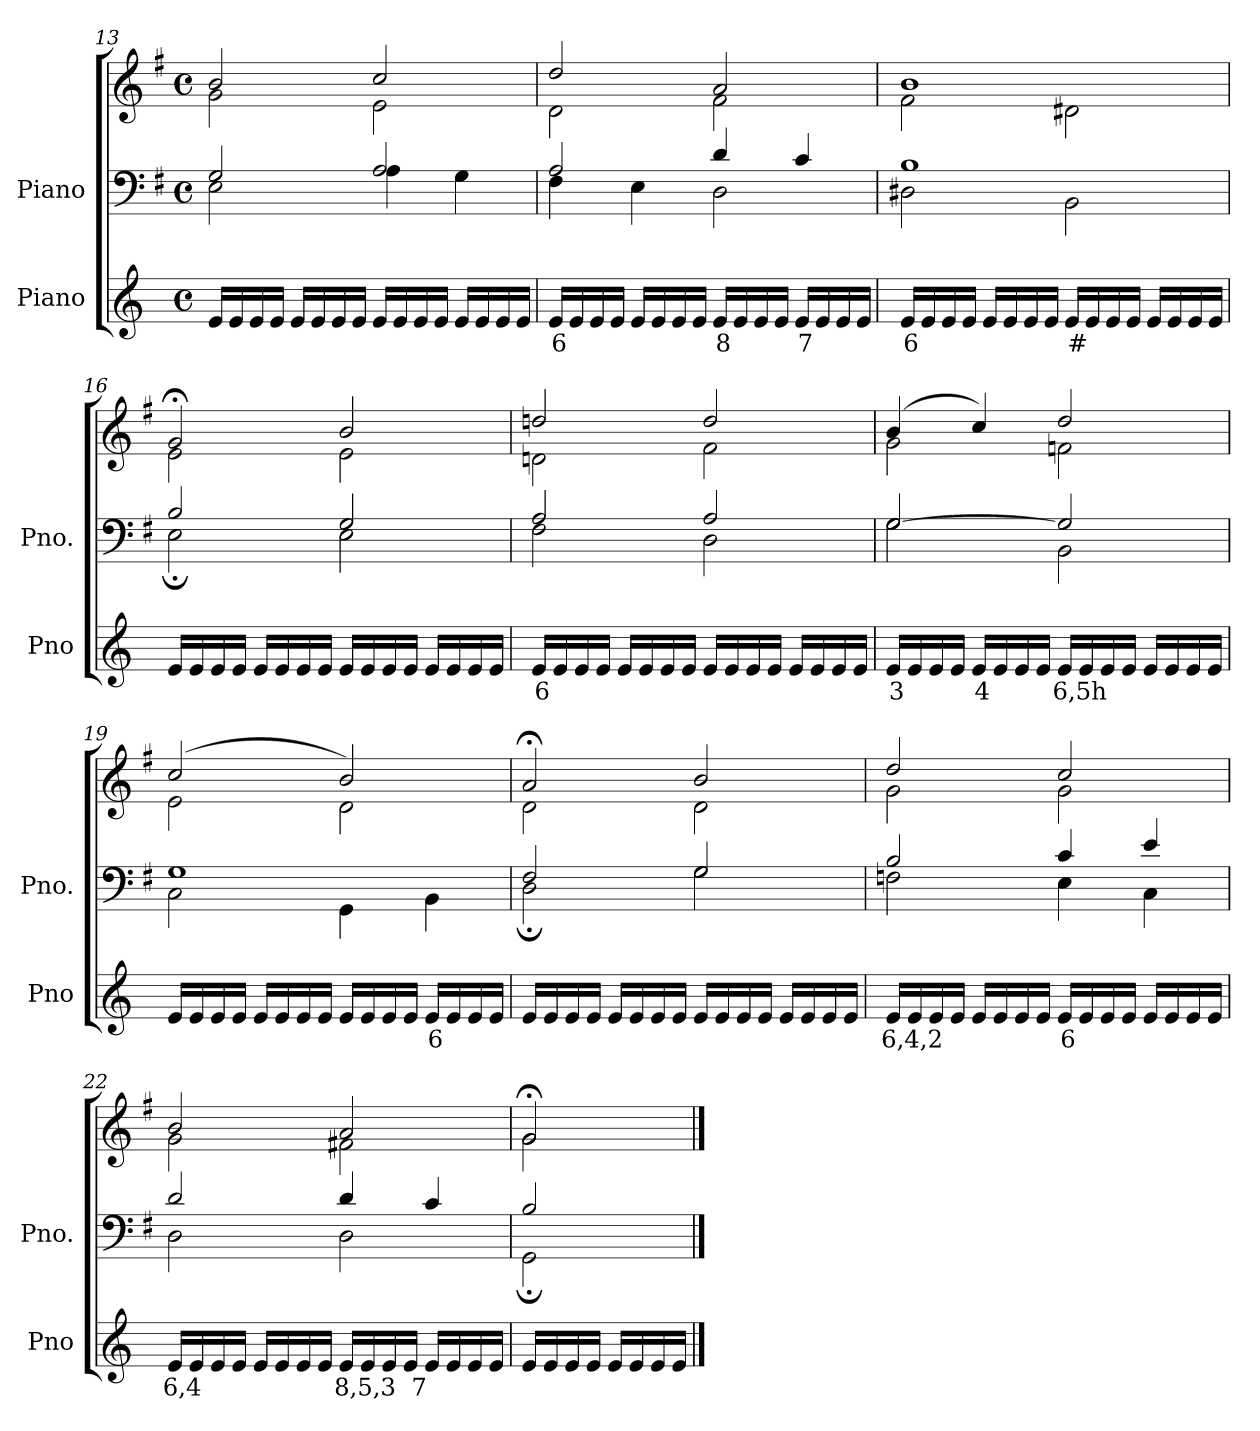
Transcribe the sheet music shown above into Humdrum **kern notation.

**kern	**text	**kern	**kern
*part2	*part2	*part1	*part1
*staff3	*staff3	*staff2	*staff1
*I"Piano	*	*I"Piano	*
*I'Pno	*	*I'Pno.	*
*clefG2	*	*clefF4	*clefG2
*k[]	*	*k[f#]	*k[f#]
*M4/4	*	*M4/4	*M4/4
*met(c)	*	*met(c)	*met(c)
=13	=13	=13	=13
*	*	*^	*^
16e/LL	.	2G/	2E\	2b/	2g\
16e/	.	.	.	.	.
16e/	.	.	.	.	.
16e/JJ	.	.	.	.	.
16e/LL	.	.	.	.	.
16e/	.	.	.	.	.
16e/	.	.	.	.	.
16e/JJ	.	.	.	.	.
16e/LL	.	2A/	4A\	2cc/	2e\
16e/	.	.	.	.	.
16e/	.	.	.	.	.
16e/JJ	.	.	.	.	.
!	!LO:LY:b	!	!	!	!
16e/LL	_	.	4G\	.	.
16e/	.	.	.	.	.
16e/	.	.	.	.	.
16e/JJ	.	.	.	.	.
=14	=14	=14	=14	=14	=14
!	!LO:LY:b	!	!	!	!
16e/LL	6	2A/	4F#\	2dd/	2d\
16e/	.	.	.	.	.
16e/	.	.	.	.	.
16e/JJ	.	.	.	.	.
!	!LO:LY:b	!	!	!	!
16e/LL	_	.	4E\	.	.
16e/	.	.	.	.	.
16e/	.	.	.	.	.
16e/JJ	.	.	.	.	.
!	!LO:LY:b	!	!	!	!
16e/LL	8	4d/	2D\	2a/	2f#\
16e/	.	.	.	.	.
16e/	.	.	.	.	.
16e/JJ	.	.	.	.	.
!	!LO:LY:b	!	!	!	!
16e/LL	7	4c/	.	.	.
16e/	.	.	.	.	.
16e/	.	.	.	.	.
16e/JJ	.	.	.	.	.
=15	=15	=15	=15	=15	=15
!	!LO:LY:b	!	!	!	!
16e/LL	6	1B	2D#X\	1b	2f#\
16e/	.	.	.	.	.
16e/	.	.	.	.	.
16e/JJ	.	.	.	.	.
16e/LL	.	.	.	.	.
16e/	.	.	.	.	.
16e/	.	.	.	.	.
16e/JJ	.	.	.	.	.
!	!LO:LY:b	!	!	!	!
16e/LL	#	.	2BB\	.	2d#X\
16e/	.	.	.	.	.
16e/	.	.	.	.	.
16e/JJ	.	.	.	.	.
16e/LL	.	.	.	.	.
16e/	.	.	.	.	.
16e/	.	.	.	.	.
16e/JJ	.	.	.	.	.
=16	=16	=16	=16	=16	=16
16e/LL	.	2B/	2E;\	2g;</	2e\
16e/	.	.	.	.	.
16e/	.	.	.	.	.
16e/JJ	.	.	.	.	.
16e/LL	.	.	.	.	.
16e/	.	.	.	.	.
16e/	.	.	.	.	.
16e/JJ	.	.	.	.	.
16e/LL	.	2G/	2E\	2b/	2e\
16e/	.	.	.	.	.
16e/	.	.	.	.	.
16e/JJ	.	.	.	.	.
16e/LL	.	.	.	.	.
16e/	.	.	.	.	.
16e/	.	.	.	.	.
16e/JJ	.	.	.	.	.
=17	=17	=17	=17	=17	=17
!	!LO:LY:b	!	!	!	!
16e/LL	6	2A/	2F#\	2ddn/	2dn\
16e/	.	.	.	.	.
16e/	.	.	.	.	.
16e/JJ	.	.	.	.	.
16e/LL	.	.	.	.	.
16e/	.	.	.	.	.
16e/	.	.	.	.	.
16e/JJ	.	.	.	.	.
16e/LL	.	2A/	2D\	2dd/	2f#\
16e/	.	.	.	.	.
16e/	.	.	.	.	.
16e/JJ	.	.	.	.	.
16e/LL	.	.	.	.	.
16e/	.	.	.	.	.
16e/	.	.	.	.	.
16e/JJ	.	.	.	.	.
=18	=18	=18	=18	=18	=18
!	!LO:LY:b	!	!	!	!
16e/LL	3	[2G/	2G\	(>4b/	2g\
16e/	.	.	.	.	.
16e/	.	.	.	.	.
16e/JJ	.	.	.	.	.
!	!LO:LY:b	!	!	!	!
16e/LL	4	.	.	4cc/)	.
16e/	.	.	.	.	.
16e/	.	.	.	.	.
16e/JJ	.	.	.	.	.
!	!LO:LY:b	!	!	!	!
16e/LL	6,5h	2G/]	2BB\	2dd/	2fn\
16e/	.	.	.	.	.
16e/	.	.	.	.	.
16e/JJ	.	.	.	.	.
16e/LL	.	.	.	.	.
16e/	.	.	.	.	.
16e/	.	.	.	.	.
16e/JJ	.	.	.	.	.
=19	=19	=19	=19	=19	=19
16e/LL	.	1G	2C\	(>2cc/	2e\
16e/	.	.	.	.	.
16e/	.	.	.	.	.
16e/JJ	.	.	.	.	.
16e/LL	.	.	.	.	.
16e/	.	.	.	.	.
16e/	.	.	.	.	.
16e/JJ	.	.	.	.	.
16e/LL	.	.	4GG\	2b/)	2d\
16e/	.	.	.	.	.
16e/	.	.	.	.	.
16e/JJ	.	.	.	.	.
!	!LO:LY:b	!	!	!	!
16e/LL	6	.	4BB\	.	.
16e/	.	.	.	.	.
16e/	.	.	.	.	.
16e/JJ	.	.	.	.	.
=20	=20	=20	=20	=20	=20
16e/LL	.	2F#/	2D;\	2a;</	2d\
16e/	.	.	.	.	.
16e/	.	.	.	.	.
16e/JJ	.	.	.	.	.
16e/LL	.	.	.	.	.
16e/	.	.	.	.	.
16e/	.	.	.	.	.
16e/JJ	.	.	.	.	.
16e/LL	.	2G/	2G\	2b/	2d\
16e/	.	.	.	.	.
16e/	.	.	.	.	.
16e/JJ	.	.	.	.	.
16e/LL	.	.	.	.	.
16e/	.	.	.	.	.
16e/	.	.	.	.	.
16e/JJ	.	.	.	.	.
=21	=21	=21	=21	=21	=21
!	!LO:LY:b	!	!	!	!
16e/LL	6,4,2	2B/	2Fn\	2dd/	2g\
16e/	.	.	.	.	.
16e/	.	.	.	.	.
16e/JJ	.	.	.	.	.
16e/LL	.	.	.	.	.
16e/	.	.	.	.	.
16e/	.	.	.	.	.
16e/JJ	.	.	.	.	.
!	!LO:LY:b	!	!	!	!
16e/LL	6	4c/	4E\	2cc/	2g\
16e/	.	.	.	.	.
16e/	.	.	.	.	.
16e/JJ	.	.	.	.	.
16e/LL	.	4e/	4C\	.	.
16e/	.	.	.	.	.
16e/	.	.	.	.	.
16e/JJ	.	.	.	.	.
=22	=22	=22	=22	=22	=22
!	!LO:LY:b	!	!	!	!
16e/LL	6,4	2d/	2D\	2b/	2g\
16e/	.	.	.	.	.
16e/	.	.	.	.	.
16e/JJ	.	.	.	.	.
16e/LL	.	.	.	.	.
16e/	.	.	.	.	.
16e/	.	.	.	.	.
16e/JJ	.	.	.	.	.
!	!LO:LY:b	!	!	!	!
16e/LL	8,5,3	4d/	2D\	2a/	2f#X\
16e/	.	.	.	.	.
16e/	.	.	.	.	.
16e/JJ	.	.	.	.	.
!	!LO:LY:b	!	!	!	!
16e/LL	7	4c/	.	.	.
16e/	.	.	.	.	.
16e/	.	.	.	.	.
16e/JJ	.	.	.	.	.
=23	=23	=23	=23	=23	=23
16e/LL	.	2B/	2GG;\	2g;</	2g\
16e/	.	.	.	.	.
16e/	.	.	.	.	.
16e/JJ	.	.	.	.	.
16e/LL	.	.	.	.	.
16e/	.	.	.	.	.
16e/	.	.	.	.	.
16e/JJ	.	.	.	.	.
*	*	*v	*v	*	*
*	*	*	*v	*v
==	==	==	==
*-	*-	*-	*-
